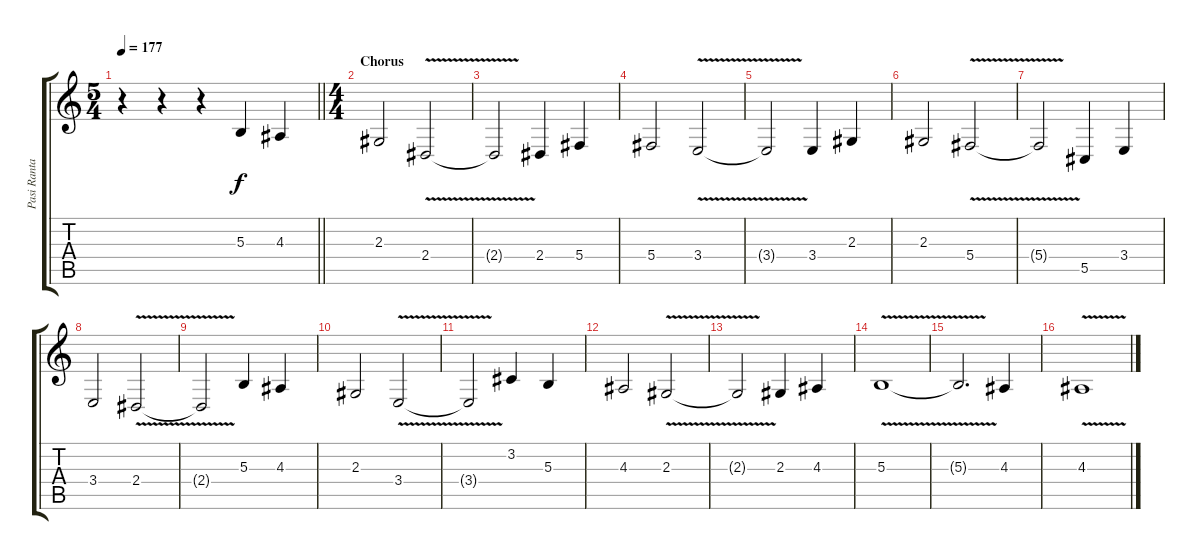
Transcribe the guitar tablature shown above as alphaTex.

\track ("Pasi Rantanen" "Pasi Ranta") {instrument lead6voice}
\staff {score tabs}
\tuning (Eb4 Bb3 Gb3 Db3 Ab2 Eb2) {hide}
\ts (5 4)
\tempo 177
\clef g2
\barLineRight lightlight
\ks c
r.4{dy f} r.4 r.4 5.3.4 4.3.4 |
\ts (4 4)
\section ("" "Chorus")
2.3.2 2.4{v}.2 |
2.4{t}.2 2.4.4 5.4.4 |
5.4.2 3.4{v}.2 |
3.4{t}.2 3.4.4 2.3.4 |
2.3.2 5.4{v}.2 |
5.4{t}.2 5.5.4 3.4.4 |
3.4.2 2.4{v}.2 |
2.4{t}.2 5.3.4 4.3.4 |
2.3.2 3.4{v}.2 |
3.4{t}.2 3.2.4 5.3.4 |
4.3.2 2.3{v}.2 |
2.3{t}.2 2.3.4 4.3.4 |
5.3{v}.1 |
5.3{t}.2{d} 4.3.4 |
4.3{v}.1
